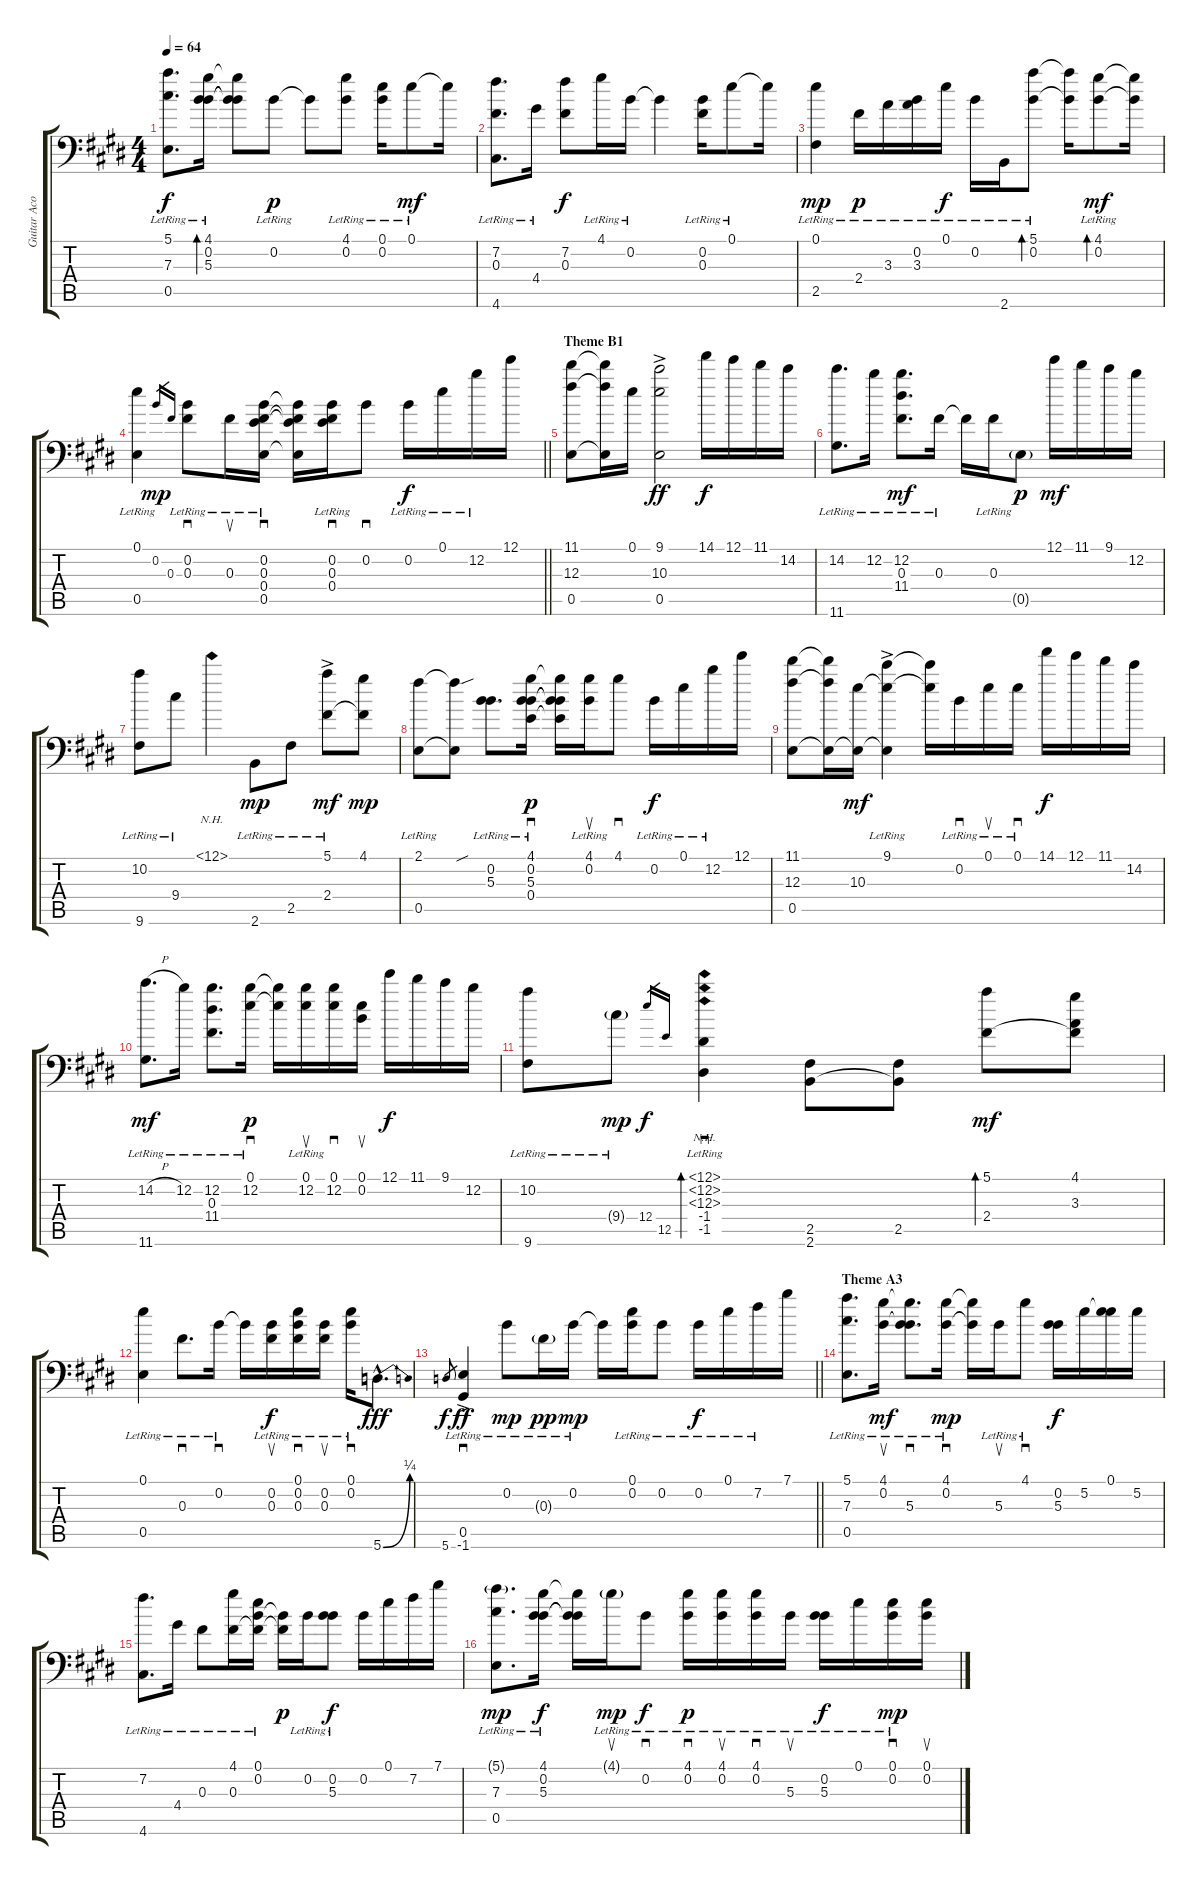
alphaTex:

\track ("Guitar Acous." "Guitar Aco") {instrument acousticguitarsteel}
\staff {score tabs}
\tuning (E4 B3 Gb3 E3 E2 A1) {hide}
\ts (4 4)
\tempo 64
\clef f4
\ks e
(5.1{lr} 7.3{lr} 0.5{lr}).8{d dy f} (4.1{lr} 0.2{lr} 5.3{lr}).16{bd 30} (4.1{t} 0.2{t} 5.3{t}).8 0.2{lr}.8{dy p} 0.2{t}.8 (4.1{lr} 0.2{lr}).8 (0.1{lr} 0.2{lr}).16 0.1{lr}.8{dy mf} 0.1{t}.16 |
\ks c#minor
(7.2{lr} 0.3{lr} 4.6{lr}).8{d} 4.4{lr}.16 (7.2 0.3).8{dy f} 4.1{lr}.16 0.2{lr}.16 0.2{t}.4 (0.2{lr} 0.3{lr}).16 0.1{lr}.8 0.1{t}.16 |
(0.1{lr} 2.5{lr}).4{dy mp} 2.4{lr}.16{dy p} 3.3{lr}.16 (0.2{lr} 3.3{lr}).16 0.1{lr}.16{dy f} 0.2{lr}.16 2.6{lr}.16 (5.1{lr} 0.2{lr}).8{bd 30} (5.1{t} 0.2{t}).16 (4.1{lr} 0.2{lr}).8{bd 30 dy mf} (4.1{t} 0.2{t}).16 |
\barLineRight lightlight
\ks e
(0.1{lr} 0.5{lr}).4 0.2.16{gr dy mp} 0.3.16{gr} (0.2{lr} 0.3{lr}).8{sd} 0.3{lr}.16{su} (0.2{lr} 0.3{lr} 0.4{lr} 0.5{lr}).16{sd} (0.2{t} 0.3{t} 0.4{t} 0.5{t}).16 (0.2{lr} 0.3{lr} 0.4{lr}).16{sd} 0.2.8{sd} 0.2{lr}.16{dy f} 0.1{lr}.16 12.2{lr}.16 12.1.16 |
\section ("" "Theme B1")
\ks c#minor
(11.1 12.3 0.5).8 (11.1{t} 12.3{t} 0.5{t}).16 0.1.16 (9.1{ac} 10.3{ac} 0.5{ac}).2{dy ff} 14.1.16{dy f} 12.1.16 11.1.16 14.2.16 |
(14.2{lr} 11.6{lr}).8{d} 12.2{lr}.16 (12.2{lr} 0.3{lr} 11.4{lr}).8{d dy mf} 0.3{lr}.16 0.3{t}.16 0.3{lr}.16 0.5{g lr}.8{dy p} 12.1.16{dy mf} 11.1.16 9.1.16 12.2.16 |
\ks e
(10.2{lr} 9.6{lr}).8 9.4{lr}.8 12.1{nh}.4 2.6{lr}.8{dy mp} 2.5{lr}.8 (5.1{ac lr} 2.4{ac lr}).8{dy mf} (4.1 2.4{t}).8{dy mp} |
\ks c#minor
(2.1{lr} 0.5{lr}).8 (2.1{sou t} 0.5{t}).8 (0.2{lr} 5.3{lr}).8{d} (4.1{lr} 0.2{lr} 5.3{lr} 0.4{lr}).16{sd dy p} (4.1{t} 0.2{t} 5.3{t} 0.4{t}).16 (4.1{lr} 0.2{lr}).16{su} 4.1.8{sd} 0.2{lr}.16{dy f} 0.1{lr}.16 12.2{lr}.16 12.1.16 |
(11.1 12.3 0.5).8 (11.1{t} 12.3{t} 0.5{t}).16 (10.3 0.5{t}).16{dy mf} (9.1{ac lr} 10.3{t} 0.5{t}).4 (9.1{t} 10.3{t}).16 0.2{lr}.16{sd} 0.1{lr}.16{su} 0.1{lr}.16{sd} 14.1.16{dy f} 12.1.16 11.1.16 14.2.16 |
\ks e
(14.2{h lr} 11.6{lr}).8{d dy mf} 12.2{lr}.16 (12.2{lr} 0.3{lr} 11.4{lr}).8{d} (0.1{lr} 12.2{lr}).16{sd dy p} (0.1{t} 12.2{t}).16 (0.1{lr} 12.2{lr}).16{su} (0.1{lr} 12.2{lr}).16{sd} (0.1 0.2).16{su} 12.1.16{dy f} 11.1.16 9.1.16 12.2.16 |
\ks c#minor
(10.2{lr} 9.6{lr}).8 9.4{g lr}.8{dy mp} 12.4.16{gr dy f} 12.5.16{gr} (12.1{nh lr} 12.2{nh lr} 12.3{nh lr} -1.4 -1.5).4{sd bd 30} (2.5 2.6).8 (2.5 2.6{t}).8 (5.1 2.4).8{bd 30 dy mf} (4.1 3.3 2.4{t}).8 |
(0.1{lr} 0.5{lr}).4 0.3{lr}.8{d sd} 0.2{lr}.16{sd} 0.2{t}.16 (0.2{lr} 0.3{lr}).16{su dy f} (0.1{lr} 0.2{lr} 0.3{lr}).16{sd} (0.2{lr} 0.3{lr}).16{su} (0.1{lr} 0.2{lr}).16{sd} 5.6{be (bend 0 0 60 1) hac}.8{d dy fff} |
\barLineRight lightlight
\ks e
5.6.8{gr dy f} (0.5{ac lr} -1.6).4{sd dy ff} 0.2{lr}.8{dy mp} 0.3{g lr}.16{dy pp} 0.2{lr}.16{dy mp} 0.2{t}.16 (0.1{lr} 0.2{lr}).16 0.2{lr}.8 0.2{lr}.16{dy f} 0.1{lr}.16 7.2{lr}.16 7.1.16 |
\section ("" "Theme A3")
\ks c#minor
(5.1{lr} 7.3{lr} 0.5{lr}).8{d} (4.1{lr} 0.2{lr}).16{su dy mf} (4.1{t} 0.2{t} 5.3{lr}).8{d sd} (4.1{lr} 0.2{lr}).16{sd dy mp} (4.1{t} 0.2{t}).16 5.3{lr}.16{su} 4.1{lr}.8{sd} (0.2 5.3).16{dy f} 5.2.16 (0.1 5.2{t}).16 5.2.16 |
(7.2{lr} 4.6{lr}).8{d} 4.4{lr}.16 0.3{lr}.8 (4.1{lr} 0.3{lr}).16 (0.1{lr} 0.2{lr} 0.3{t}).16 (0.2{t} 0.3{t}).16{dy p} 0.2{lr}.16 (0.2{lr} 5.3{lr}).8{dy f} 0.2.16 0.1.16 7.2.16 7.1.16 |
\ks e
(5.1{g lr} 7.3{lr} 0.5{lr}).8{d dy mp} (4.1{lr} 0.2{lr} 5.3{lr}).16{dy f} (4.1{t} 0.2{t} 5.3{t}).16 4.1{g lr}.16{su dy mp} 0.2{lr}.8{sd dy f} (4.1{lr} 0.2{lr}).16{sd dy p} (4.1{lr} 0.2{lr}).16{su} (4.1{lr} 0.2{lr}).16{sd} 5.3{lr}.16{su} (0.2{lr} 5.3{lr}).16{dy f} 0.1{lr}.16 (0.1{lr} 0.2{lr}).16{sd dy mp} (0.1 0.2).16{su}
